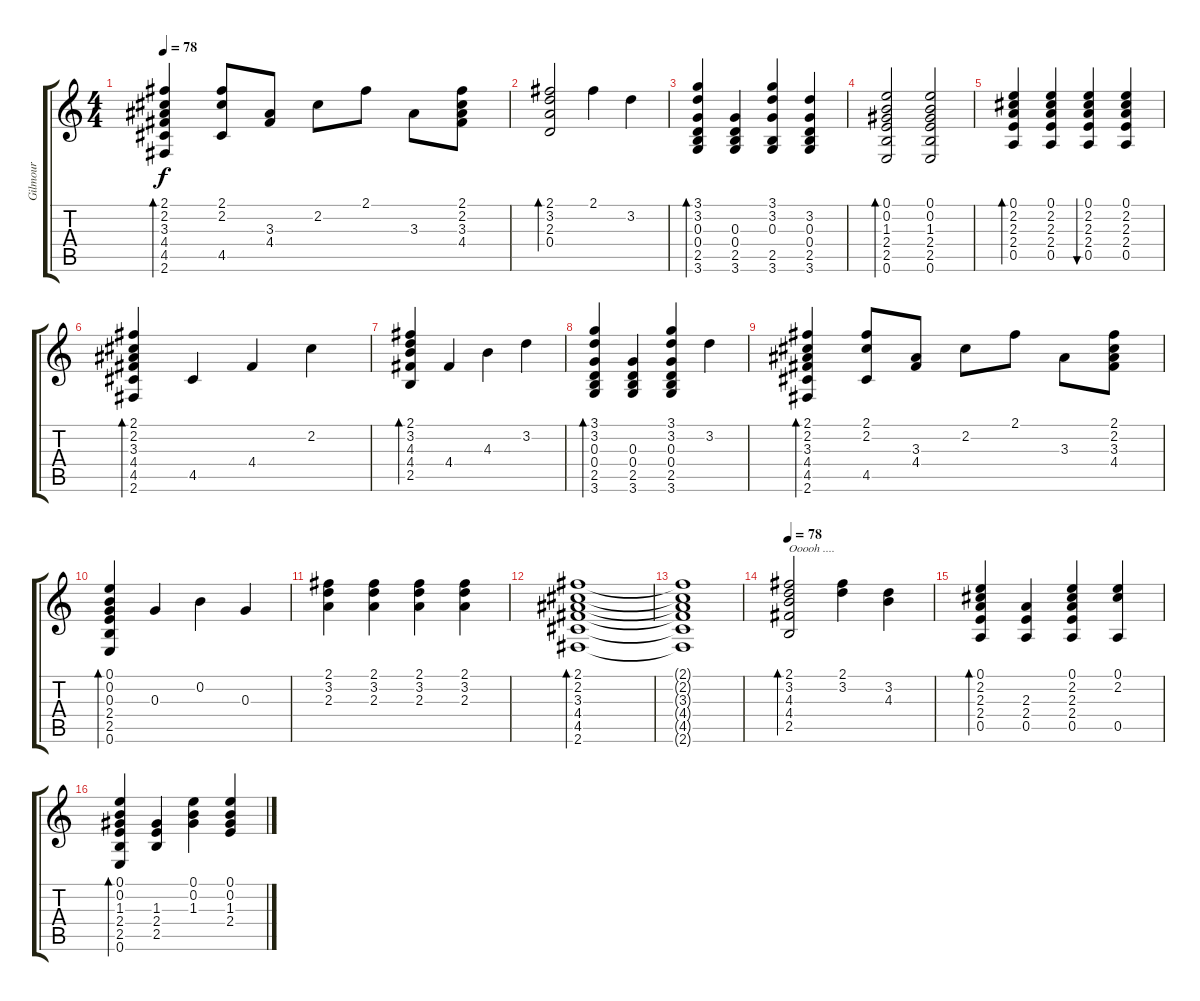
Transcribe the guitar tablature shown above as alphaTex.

\track ("Gilmour" "Gilmour") {instrument overdrivenguitar}
\staff {score tabs}
\tuning (E4 B3 G3 D3 A2 E2) {hide}
\ts (4 4)
\tempo 78
\clef g2
\ks c
(2.1 2.2 3.3 4.4 4.5 2.6).4{bd 60 dy f} (2.1 2.2 4.5).8 (3.3 4.4).8 2.2.8 2.1.8 3.3.8 (2.1 2.2 3.3 4.4).8 |
(2.1 3.2 2.3 0.4).2{bd 60} 2.1.4 3.2.4 |
(3.1 3.2 0.3 0.4 2.5 3.6).4{bd 60} (0.3 0.4 2.5 3.6).4 (3.1 3.2 0.3 2.5 3.6).4 (3.2 0.3 0.4 2.5 3.6).4 |
(0.1 0.2 1.3 2.4 2.5 0.6).2{bd 60} (0.1 0.2 1.3 2.4 2.5 0.6).2 |
(0.1 2.2 2.3 2.4 0.5).4{bd 60} (0.1 2.2 2.3 2.4 0.5).4 (0.1 2.2 2.3 2.4 0.5).4{bu 60} (0.1 2.2 2.3 2.4 0.5).4 |
(2.1 2.2 3.3 4.4 4.5 2.6).4{bd 60} 4.5.4 4.4.4 2.2.4 |
(2.1 3.2 4.3 4.4 2.5).4{bd 60} 4.4.4 4.3.4 3.2.4 |
(3.1 3.2 0.3 0.4 2.5 3.6).4{bd 60} (0.3 0.4 2.5 3.6).4 (3.1 3.2 0.3 0.4 2.5 3.6).4 3.2.4 |
(2.1 2.2 3.3 4.4 4.5 2.6).4{bd 60} (2.1 2.2 4.5).8 (3.3 4.4).8 2.2.8 2.1.8 3.3.8 (2.1 2.2 3.3 4.4).8 |
(0.1 0.2 0.3 2.4 2.5 0.6).4{bd 60} 0.3.4 0.2.4 0.3.4 |
(2.1 3.2 2.3).4 (2.1 3.2 2.3).4 (2.1 3.2 2.3).4 (2.1 3.2 2.3).4 |
(2.1 2.2 3.3 4.4 4.5 2.6).1{bd 60} |
(2.1{t} 2.2{t} 3.3{t} 4.4{t} 4.5{t} 2.6{t}).1 |
\tempo 78
(2.1 3.2 4.3 4.4 2.5).2{bd 60 txt "Ooooh ...." volume 12 instrument electricguitarclean} (2.1 3.2).4 (3.2 4.3).4 |
(0.1 2.2 2.3 2.4 0.5).4{bd 60} (2.3 2.4 0.5).4 (0.1 2.2 2.3 2.4 0.5).4 (0.1 2.2 0.5).4 |
(0.1 0.2 1.3 2.4 2.5 0.6).4{bd 60} (1.3 2.4 2.5).4 (0.1 0.2 1.3).4 (0.1 0.2 1.3 2.4).4
